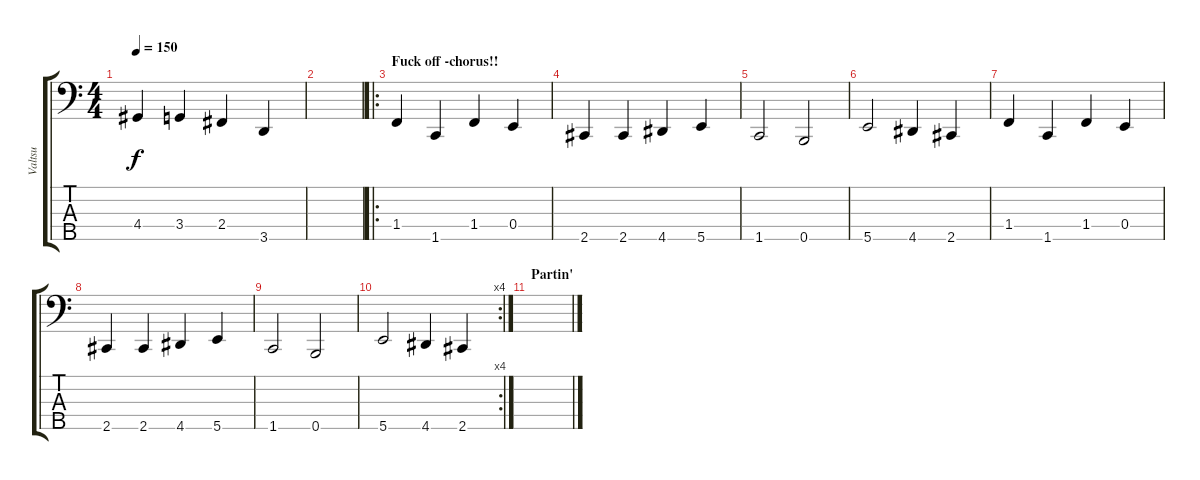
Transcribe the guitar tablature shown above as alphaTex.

\track ("Valtsu" "Valtsu") {instrument slapbass1}
\staff {score tabs}
\tuning (G2 D2 A1 E1 B0) {hide}
\ts (4 4)
\tempo 150
\clef f4
\ks c
4.4.4{dy f} 3.4.4 2.4.4 3.5.4 |
|
\ro
\section ("" "Fuck off -chorus!!")
1.4.4 1.5.4 1.4.4 0.4.4 |
2.5.4 2.5.4 4.5.4 5.5.4 |
1.5.2 0.5.2 |
5.5.2 4.5.4 2.5.4 |
1.4.4 1.5.4 1.4.4 0.4.4 |
2.5.4 2.5.4 4.5.4 5.5.4 |
1.5.2 0.5.2 |
\rc 4
5.5.2 4.5.4 2.5.4 |
\section ("" "Partin'")
